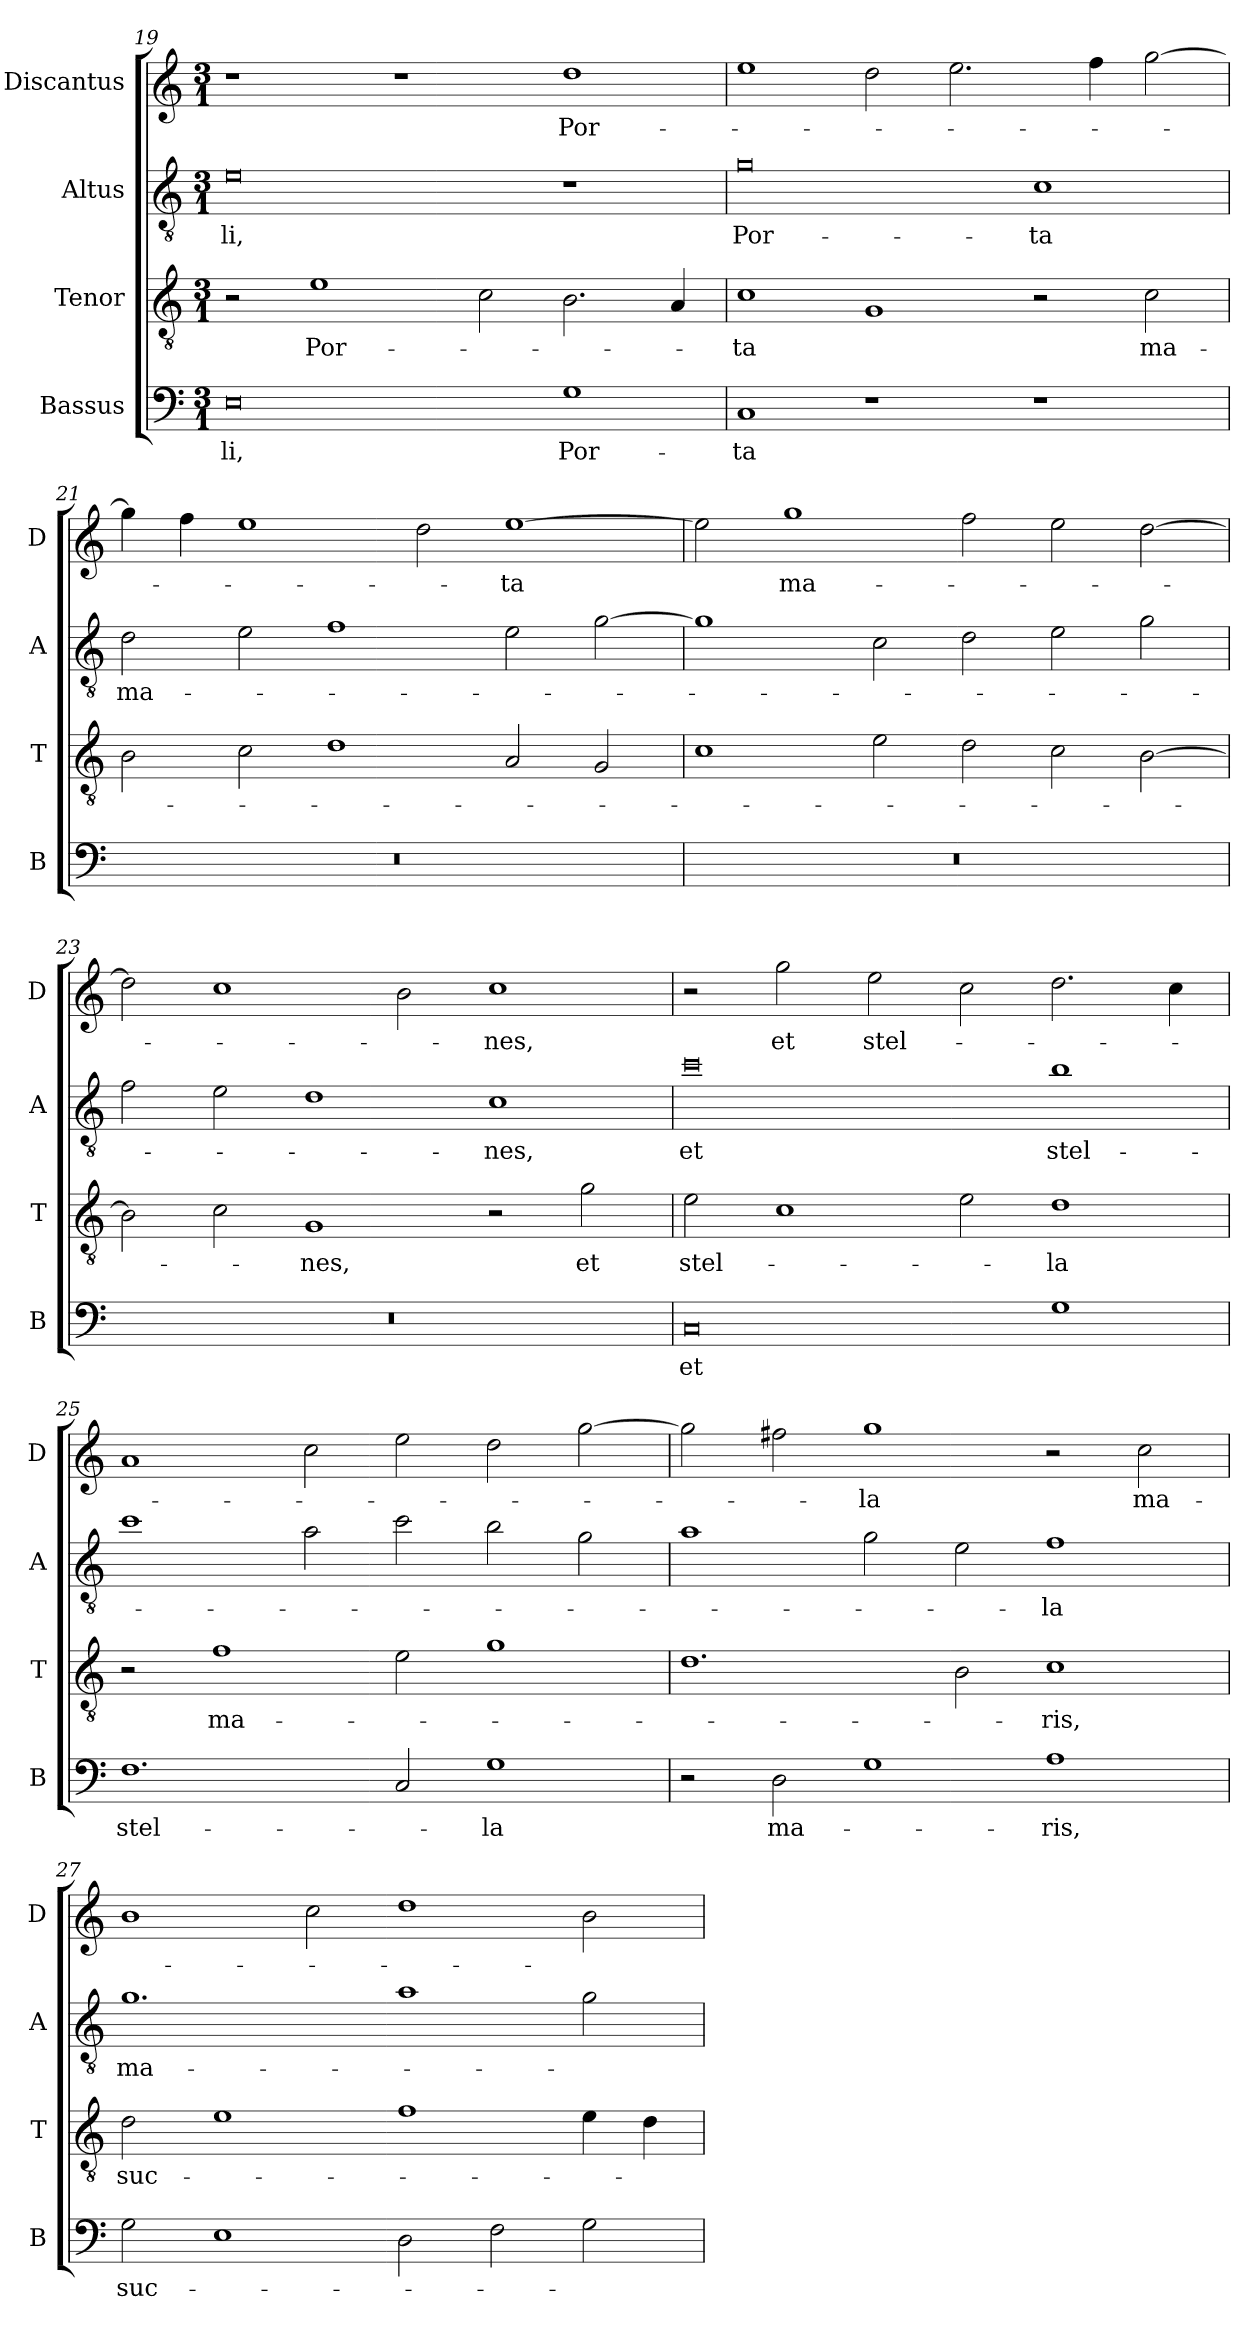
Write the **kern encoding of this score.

**kern	**text	**kern	**text	**kern	**text	**kern	**text
*part4	*part4	*part3	*part3	*part2	*part2	*part1	*part1
*staff4	*staff4	*staff3	*staff3	*staff2	*staff2	*staff1	*staff1
*I"Bassus	*	*I"Tenor	*	*I"Altus	*	*I"Discantus	*
*I'B	*	*I'T	*	*I'A	*	*I'D	*
*clefF4	*	*clefGv2	*	*clefGv2	*	*clefG2	*
*k[]	*	*k[]	*	*k[]	*	*k[]	*
*M3/1	*	*M3/1	*	*M3/1	*	*M3/1	*
=19	=19	=19	=19	=19	=19	=19	=19
0E	-li,	2r	.	0e	-li,	1r	.
.	.	1e	Por-	.	.	.	.
.	.	.	.	.	.	1r	.
.	.	2c\	.	.	.	.	.
1G	Por-	2.B\	.	1r	.	1dd	Por-
.	.	4A/	.	.	.	.	.
=20	=20	=20	=20	=20	=20	=20	=20
1C	-ta	1c	-ta	0g	Por-	1ee	.
1r	.	1G	.	.	.	2dd\	.
.	.	.	.	.	.	2.ee\	.
1r	.	2r	.	1c	-ta	.	.
.	.	.	.	.	.	4ff\	.
.	.	2c\	ma-	.	.	[2gg\	.
=21	=21	=21	=21	=21	=21	=21	=21
0.r	.	2B\	.	2d\	ma-	4gg\]	.
.	.	.	.	.	.	4ff\	.
.	.	2c\	.	2e\	.	1ee	.
.	.	1d	.	1f	.	.	.
.	.	.	.	.	.	2dd\	.
.	.	2A/	.	2e\	.	[1ee	-ta
.	.	2G/	.	[2g\	.	.	.
=22	=22	=22	=22	=22	=22	=22	=22
0.r	.	1c	.	1g]	.	2ee\]	.
.	.	.	.	.	.	1gg	ma-
.	.	2e\	.	2c\	.	.	.
.	.	2d\	.	2d\	.	2ff\	.
.	.	2c\	.	2e\	.	2ee\	.
.	.	[2B\	.	2g\	.	[2dd\	.
=23	=23	=23	=23	=23	=23	=23	=23
0.r	.	2B\]	.	2f\	.	2dd\]	.
.	.	2c\	.	2e\	.	1cc	.
.	.	1G	-nes,	1d	.	.	.
.	.	.	.	.	.	2b\	.
.	.	2r	.	1c	-nes,	1cc	-nes,
.	.	2g\	et	.	.	.	.
=24	=24	=24	=24	=24	=24	=24	=24
0C	et	2e\	stel-	0cc	et	2r	.
.	.	1c	.	.	.	2gg\	et
.	.	.	.	.	.	2ee\	stel-
.	.	2e\	.	.	.	2cc\	.
1G	.	1d	-la	1b	stel-	2.dd\	.
.	.	.	.	.	.	4cc\	.
=25	=25	=25	=25	=25	=25	=25	=25
1.F	stel-	2r	.	1cc	.	1a	.
.	.	1f	ma-	.	.	.	.
.	.	.	.	2a\	.	2cc\	.
2C/	.	2e\	.	2cc\	.	2ee\	.
1G	-la	1g	.	2b\	.	2dd\	.
.	.	.	.	2g\	.	[2gg\	.
=26	=26	=26	=26	=26	=26	=26	=26
2r	.	1.d	.	1a	.	2gg\]	.
2D\	ma-	.	.	.	.	2ff#X\	.
1G	.	.	.	2g\	.	1gg	-la
.	.	2B\	.	2e\	.	.	.
1A	-ris,	1c	-ris,	1f	-la	2r	.
.	.	.	.	.	.	2cc\	ma-
=27	=27	=27	=27	=27	=27	=27	=27
2G\	suc-	2d\	suc-	1.g	ma-	1b	.
1E	.	1e	.	.	.	.	.
.	.	.	.	.	.	2cc\	.
2D\	.	1f	.	1a	.	1dd	.
2F\	.	.	.	.	.	.	.
2G\	.	4e\	.	2g\	.	2b\	.
.	.	4d\	.	.	.	.	.
=	=	=	=	=	=	=	=
*-	*-	*-	*-	*-	*-	*-	*-
